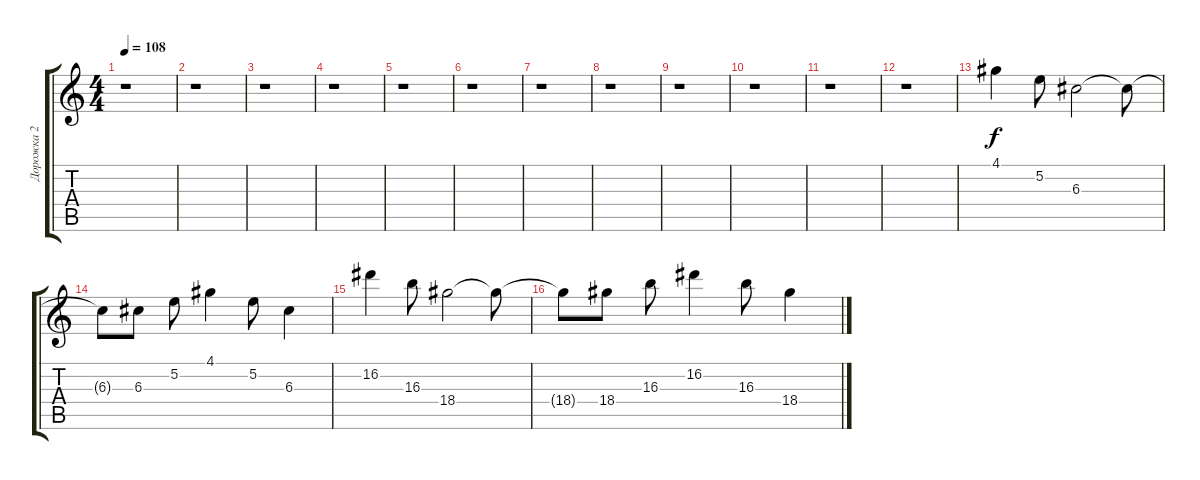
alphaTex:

\track ("Дорожка 2" "Дорожка 2") {instrument electricguitarjazz}
\staff {score tabs}
\tuning (E4 B3 G3 D3 A2 D2) {hide}
\ts (4 4)
\tempo 108
\clef g2
\ks c
r.1{dy f} |
r.1 |
r.1 |
r.1 |
r.1 |
r.1 |
r.1 |
r.1 |
r.1 |
r.1 |
r.1 |
r.1 |
4.1.4 5.2.8 6.3.2 6.3{t}.8 |
6.3{t}.8 6.3.8 5.2.8 4.1.4 5.2.8 6.3.4 |
16.2.4 16.3.8 18.4.2 18.4{t}.8 |
18.4{t}.8 18.4.8 16.3.8 16.2.4 16.3.8 18.4.4
